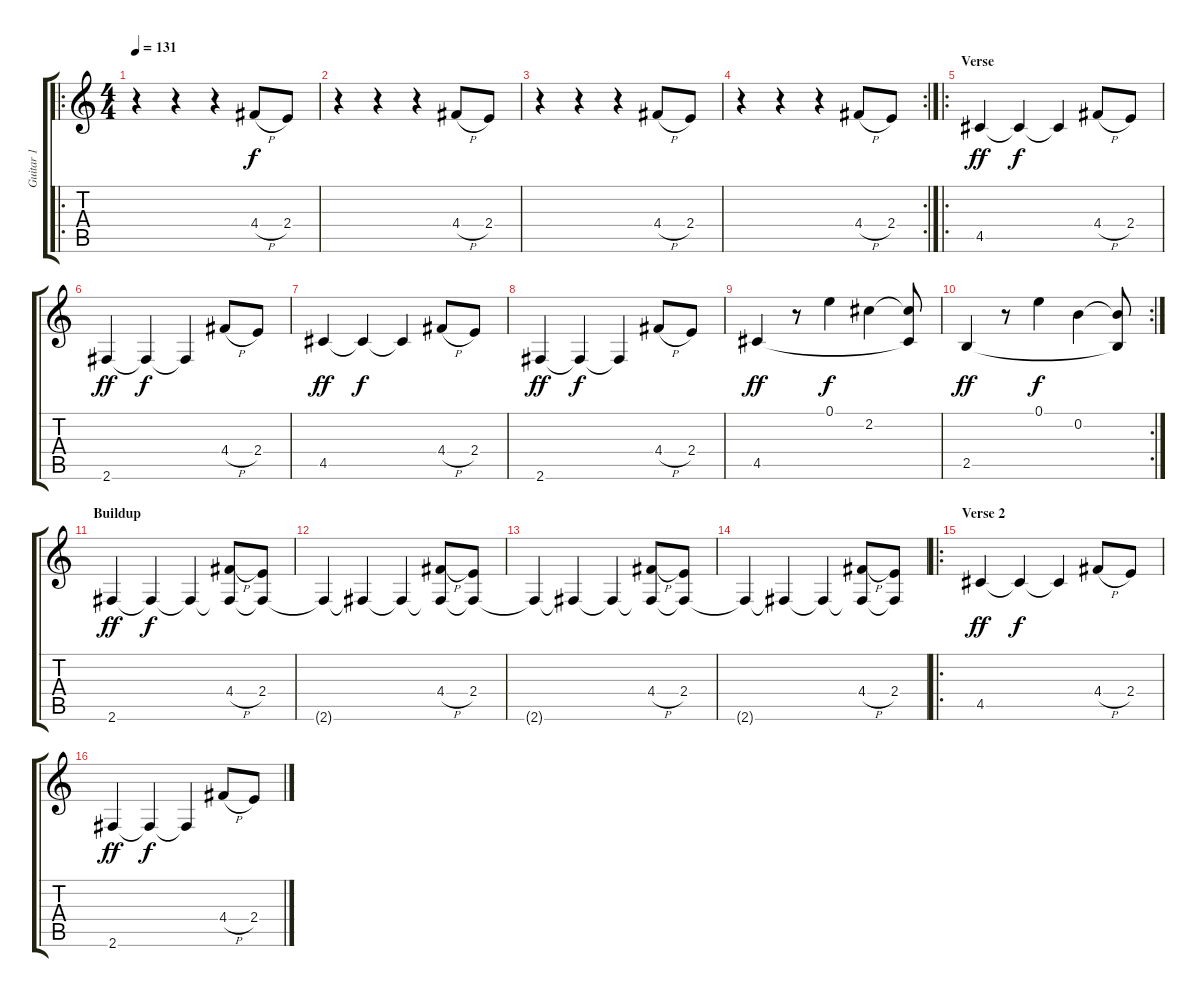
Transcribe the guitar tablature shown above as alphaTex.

\track ("Guitar 1" "Guitar 1") {instrument distortionguitar}
\staff {score tabs}
\tuning (E4 B3 G3 D3 A2 E2) {hide}
\ro
\ts (4 4)
\tempo 131
\clef g2
\ks c
r.4{dy f instrument distortionguitar} r.4 r.4 4.4{h}.8 2.4.8 |
r.4 r.4 r.4 4.4{h}.8 2.4.8 |
r.4 r.4 r.4 4.4{h}.8 2.4.8 |
\rc 2
r.4 r.4 r.4 4.4{h}.8 2.4.8 |
\ro
\section ("" "Verse")
4.5.4{dy ff} 4.5{t}.4{dy f} 4.5{t}.4 4.4{h}.8 2.4.8 |
2.6.4{dy ff} 2.6{t}.4{dy f} 2.6{t}.4 4.4{h}.8 2.4.8 |
4.5.4{dy ff} 4.5{t}.4{dy f} 4.5{t}.4 4.4{h}.8 2.4.8 |
2.6.4{dy ff} 2.6{t}.4{dy f} 2.6{t}.4 4.4{h}.8 2.4.8 |
4.5.4{dy ff} r.8 0.1.4{dy f} 2.2.4 (2.2{t} 4.5{t}).8 |
\rc 2
2.5.4{dy ff} r.8 0.1.4{dy f} 0.2.4 (0.2{t} 2.5{t}).8 |
\section ("" "Buildup")
2.6.4{dy ff} 2.6{t}.4{dy f} 2.6{t}.4 (4.4{h} 2.6{t}).8 (2.4 2.6{t}).8 |
2.6{t}.4 2.6{t}.4 2.6{t}.4 (4.4{h} 2.6{t}).8 (2.4 2.6{t}).8 |
2.6{t}.4 2.6{t}.4 2.6{t}.4 (4.4{h} 2.6{t}).8 (2.4 2.6{t}).8 |
2.6{t}.4 2.6{t}.4 2.6{t}.4 (4.4{h} 2.6{t}).8 (2.4 2.6{t}).8 |
\ro
\section ("" "Verse 2")
4.5.4{dy ff} 4.5{t}.4{dy f} 4.5{t}.4 4.4{h}.8 2.4.8 |
2.6.4{dy ff} 2.6{t}.4{dy f} 2.6{t}.4 4.4{h}.8 2.4.8
